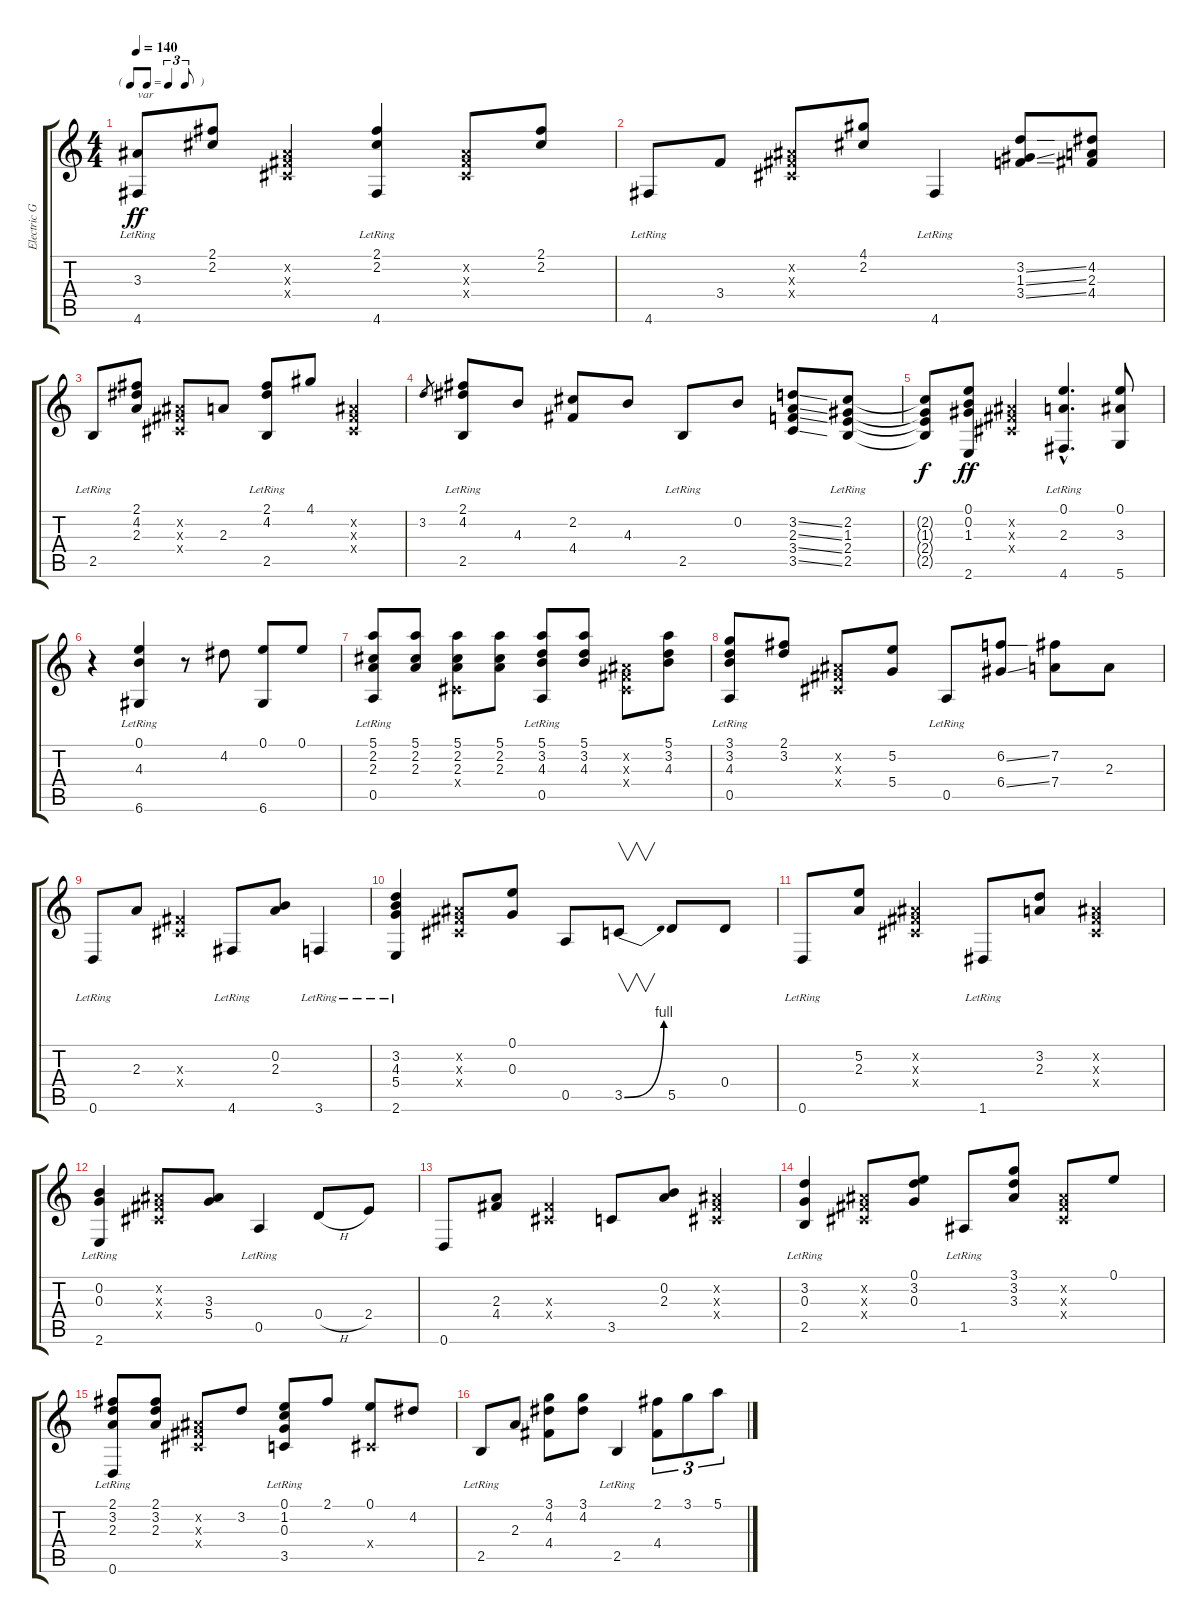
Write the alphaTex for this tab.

\track ("Electric Guitar" "Electric G") {instrument electricguitarmuted}
\staff {score tabs}
\tuning (E4 B3 G3 D3 A2 D2) {hide}
\ts (4 4)
\tf triplet8th
\tempo 140
\clef g2
\ks c
(3.3 4.6{lr}).8{txt "var" dy ff} (2.1 2.2).8 (-1.2{x} -1.3{x} -1.4{x}).4 (2.1 2.2 4.6{lr}).4 (-1.2{x} -1.3{x} -1.4{x}).8 (2.1 2.2).8 |
4.6{lr}.8 3.4.8 (-1.2{x} -1.3{x} -1.4{x}).8 (4.1 2.2).8 4.6{lr}.4 (3.2{ss} 1.3{ss} 3.4{ss}).8 (4.2 2.3 4.4).8 |
2.5{lr}.8 (2.1 4.2 2.3).8 (-1.2{x} -1.3{x} -1.4{x}).8 2.3.8 (2.1 4.2 2.5{lr}).8 4.1.8 (-1.2{x} -1.3{x} -1.4{x}).4 |
3.2.8{gr} (2.1 4.2 2.5{lr}).8 4.3.8 (2.2 4.4).8 4.3.8 2.5{lr}.8 0.2.8 (3.2{ss} 2.3{ss} 3.4{ss} 3.5{ss}).8 (2.2{lr} 1.3{lr} 2.4{lr} 2.5{lr}).8 |
(2.2{t} 1.3{t} 2.4{t} 2.5{t}).8{dy f} (0.1 0.2 1.3 2.6).8{dy ff} (-1.2{x} -1.3{x} -1.4{x}).4 (0.1{hac} 2.3{hac} 4.6{hac lr}).4{d} (0.1 3.3 5.6).8 |
r.4 (0.1 4.3 6.6{lr}).4 r.8 4.2.8 (0.1 6.6).8 0.1.8 |
(5.1 2.2 2.3 0.5{lr}).8 (5.1 2.2 2.3).8 (5.1 2.2 2.3 -1.4{x}).8 (5.1 2.2 2.3).8 (5.1 3.2 4.3 0.5{lr}).8 (5.1 3.2 4.3).8 (-1.2{x} -1.3{x} -1.4{x}).8 (5.1 3.2 4.3).8 |
(3.1 3.2 4.3 0.5{lr}).8 (2.1 3.2).8 (-1.2{x} -1.3{x} -1.4{x}).8 (5.2 5.4).8 0.5{lr}.8 (6.2{ss} 6.4{ss}).8 (7.2 7.4).8 2.3.8 |
0.6{lr}.8 2.3.8 (-1.3{x} -1.4{x}).4 4.6{lr}.8 (0.2 2.3).8 3.6{lr}.4 |
(3.2 4.3 5.4 2.6{lr}).4 (-1.2{x} -1.3{x} -1.4{x}).8 (0.1 0.3).8 0.5.8 3.5{be (bend 0 0 60 4)}.8{v} 5.5.8 0.4.8 |
0.6{lr}.8 (5.2 2.3).8 (-1.2{x} -1.3{x} -1.4{x}).4 1.6{lr}.8 (3.2 2.3).8 (-1.2{x} -1.3{x} -1.4{x}).4 |
(0.2 0.3 2.6{lr}).4 (-1.2{x} -1.3{x} -1.4{x}).8 (3.3 5.4).8 0.5{lr}.4 0.4{h}.8 2.4.8 |
0.6.8 (2.3 4.4).8 (-1.3{x} -1.4{x}).4 3.5.8 (0.2 2.3).8 (-1.2{x} -1.3{x} -1.4{x}).4 |
(3.2 0.3 2.5{lr}).4 (-1.2{x} -1.3{x} -1.4{x}).8 (0.1 3.2 0.3).8 1.5{lr}.8 (3.1 3.2 3.3).8 (-1.2{x} -1.3{x} -1.4{x}).8 0.1.8 |
(2.1 3.2 2.3 0.6{lr}).8 (2.1 3.2 2.3).8 (-1.2{x} -1.3{x} -1.4{x}).8 3.2.8 (0.1 1.2 0.3 3.5{lr}).8 2.1.8 (0.1 -1.4{x}).8 4.2.8 |
2.5{lr}.8 2.3.8 (3.1 4.2 4.4).8 (3.1 4.2).8 2.5{lr}.4 (2.1 4.4).8{tu (3 2)} 3.1.8{tu (3 2)} 5.1.8{tu (3 2)}
